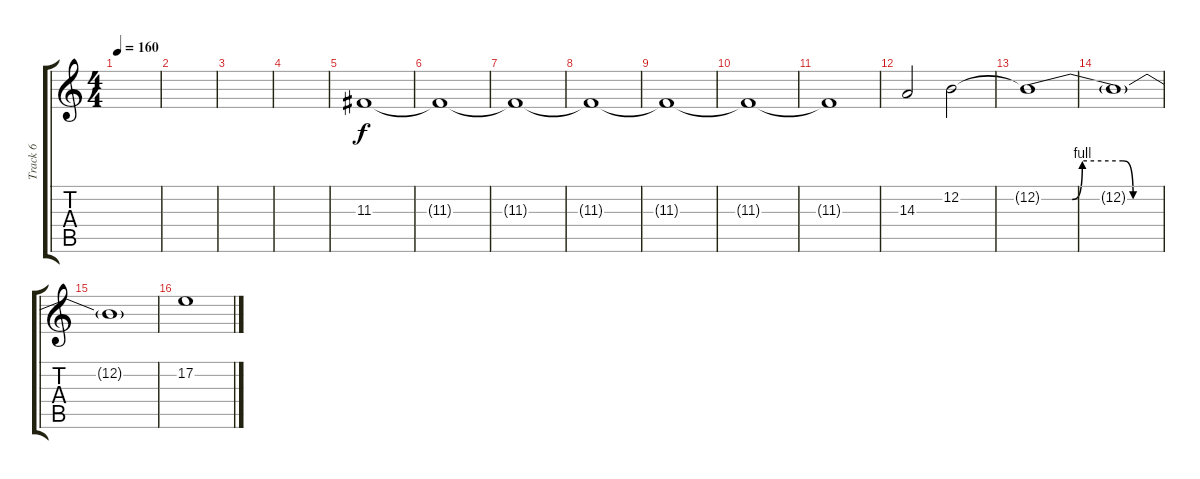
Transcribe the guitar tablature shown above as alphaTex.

\track ("Track 6" "Track 6") {instrument ocarina}
\staff {score tabs}
\tuning (E4 B3 G3 D3 A2 E2) {hide}
\ts (4 4)
\tempo 160
\clef g2
\ks c
|
|
|
|
11.3.1 |
11.3{t}.1 |
11.3{t}.1 |
11.3{t}.1 |
11.3{t}.1 |
11.3{t}.1 |
11.3{t}.1 |
14.3.2 12.2.2 |
12.2{be (custom 0 0 15 0 20 4 40 4 45 0 60 0) t}.1 |
12.2{t}.1 |
12.2{t}.1 |
17.2.1
